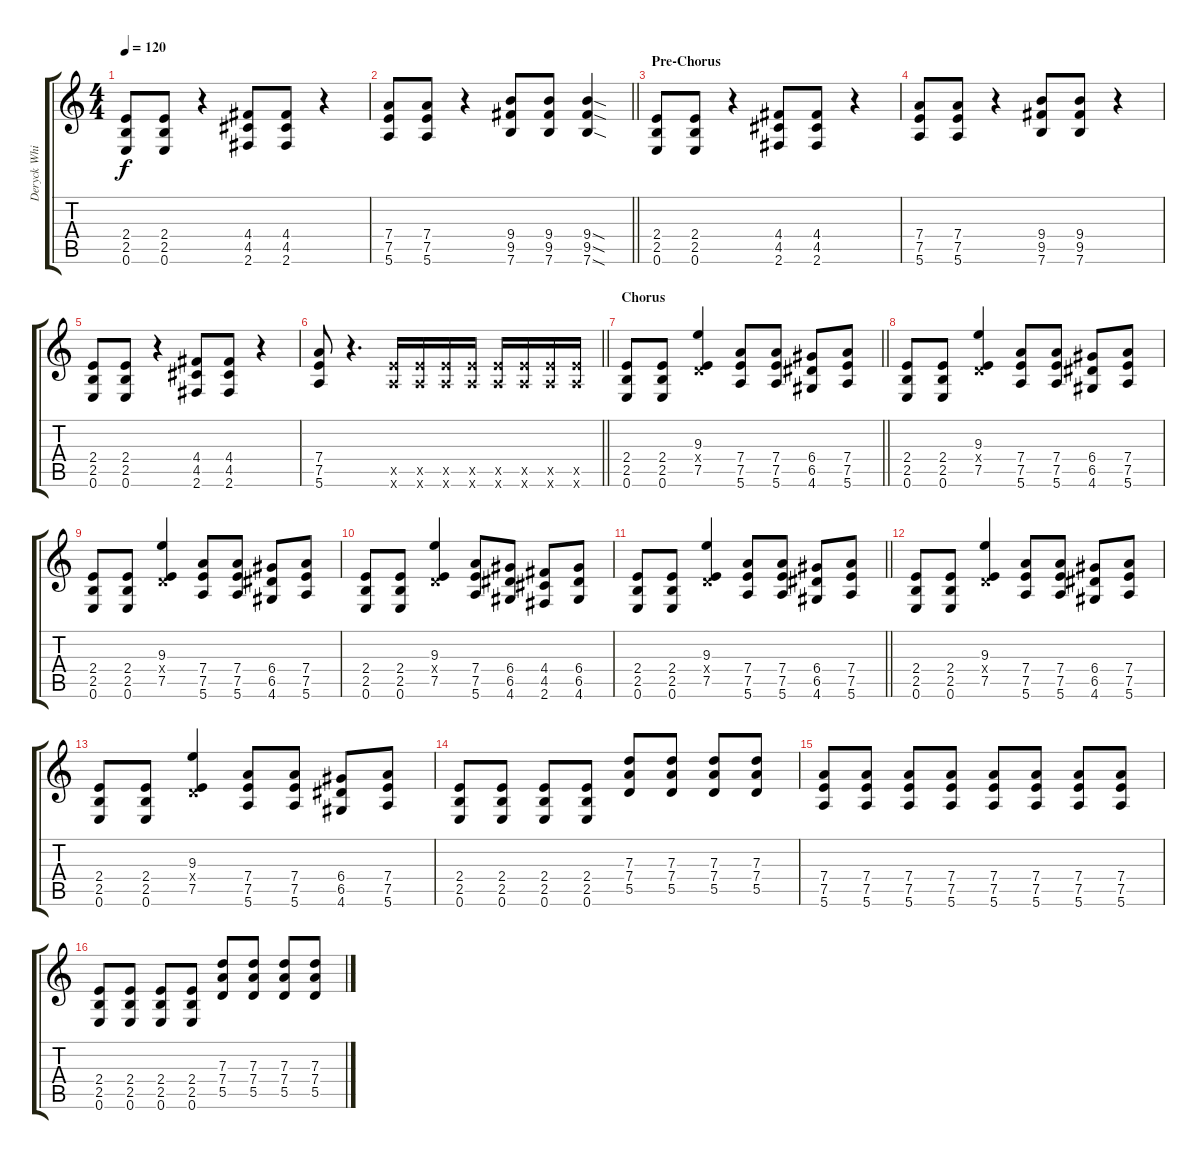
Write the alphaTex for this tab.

\track ("Deryck Whibley" "Deryck Whi") {instrument electricguitarclean}
\staff {score tabs}
\tuning (E4 B3 G3 D3 A2 E2) {hide}
\ts (4 4)
\tempo 120
\clef g2
\ks c
(2.4 2.5 0.6).8{dy f} (2.4 2.5 0.6).8 r.4 (4.4 4.5 2.6).8 (4.4 4.5 2.6).8 r.4 |
\barLineRight lightlight
(7.4 7.5 5.6).8 (7.4 7.5 5.6).8 r.4 (9.4 9.5 7.6).8 (9.4 9.5 7.6).8 (9.4{sod} 9.5{sod} 7.6{sod}).4 |
\section ("" "Pre-Chorus")
(2.4 2.5 0.6).8 (2.4 2.5 0.6).8 r.4 (4.4 4.5 2.6).8 (4.4 4.5 2.6).8 r.4 |
(7.4 7.5 5.6).8 (7.4 7.5 5.6).8 r.4 (9.4 9.5 7.6).8 (9.4 9.5 7.6).8 r.4 |
(2.4 2.5 0.6).8 (2.4 2.5 0.6).8 r.4 (4.4 4.5 2.6).8 (4.4 4.5 2.6).8 r.4 |
\barLineRight lightlight
(7.4 7.5 5.6).8 r.4{d} (7.5{x} 5.6{x}).16 (7.5{x} 5.6{x}).16 (7.5{x} 5.6{x}).16 (7.5{x} 5.6{x}).16 (7.5{x} 5.6{x}).16 (7.5{x} 5.6{x}).16 (7.5{x} 5.6{x}).16 (7.5{x} 5.6{x}).16 |
\section ("" "Chorus")
\barLineRight lightlight
(2.4 2.5 0.6).8 (2.4 2.5 0.6).8 (9.3 0.4{x} 7.5).4 (7.4 7.5 5.6).8 (7.4 7.5 5.6).8 (6.4 6.5 4.6).8 (7.4 7.5 5.6).8 |
(2.4 2.5 0.6).8 (2.4 2.5 0.6).8 (9.3 0.4{x} 7.5).4 (7.4 7.5 5.6).8 (7.4 7.5 5.6).8 (6.4 6.5 4.6).8 (7.4 7.5 5.6).8 |
(2.4 2.5 0.6).8 (2.4 2.5 0.6).8 (9.3 0.4{x} 7.5).4 (7.4 7.5 5.6).8 (7.4 7.5 5.6).8 (6.4 6.5 4.6).8 (7.4 7.5 5.6).8 |
(2.4 2.5 0.6).8 (2.4 2.5 0.6).8 (9.3 0.4{x} 7.5).4 (7.4 7.5 5.6).8 (6.4 6.5 4.6).8 (4.4 4.5 2.6).8 (6.4 6.5 4.6).8 |
\barLineRight lightlight
(2.4 2.5 0.6).8 (2.4 2.5 0.6).8 (9.3 0.4{x} 7.5).4 (7.4 7.5 5.6).8 (7.4 7.5 5.6).8 (6.4 6.5 4.6).8 (7.4 7.5 5.6).8 |
(2.4 2.5 0.6).8 (2.4 2.5 0.6).8 (9.3 0.4{x} 7.5).4 (7.4 7.5 5.6).8 (7.4 7.5 5.6).8 (6.4 6.5 4.6).8 (7.4 7.5 5.6).8 |
(2.4 2.5 0.6).8 (2.4 2.5 0.6).8 (9.3 0.4{x} 7.5).4 (7.4 7.5 5.6).8 (7.4 7.5 5.6).8 (6.4 6.5 4.6).8 (7.4 7.5 5.6).8 |
(2.4 2.5 0.6).8 (2.4 2.5 0.6).8 (2.4 2.5 0.6).8 (2.4 2.5 0.6).8 (7.3 7.4 5.5).8 (7.3 7.4 5.5).8 (7.3 7.4 5.5).8 (7.3 7.4 5.5).8 |
(7.4 7.5 5.6).8 (7.4 7.5 5.6).8 (7.4 7.5 5.6).8 (7.4 7.5 5.6).8 (7.4 7.5 5.6).8 (7.4 7.5 5.6).8 (7.4 7.5 5.6).8 (7.4 7.5 5.6).8 |
(2.4 2.5 0.6).8 (2.4 2.5 0.6).8 (2.4 2.5 0.6).8 (2.4 2.5 0.6).8 (7.3 7.4 5.5).8 (7.3 7.4 5.5).8 (7.3 7.4 5.5).8 (7.3 7.4 5.5).8
